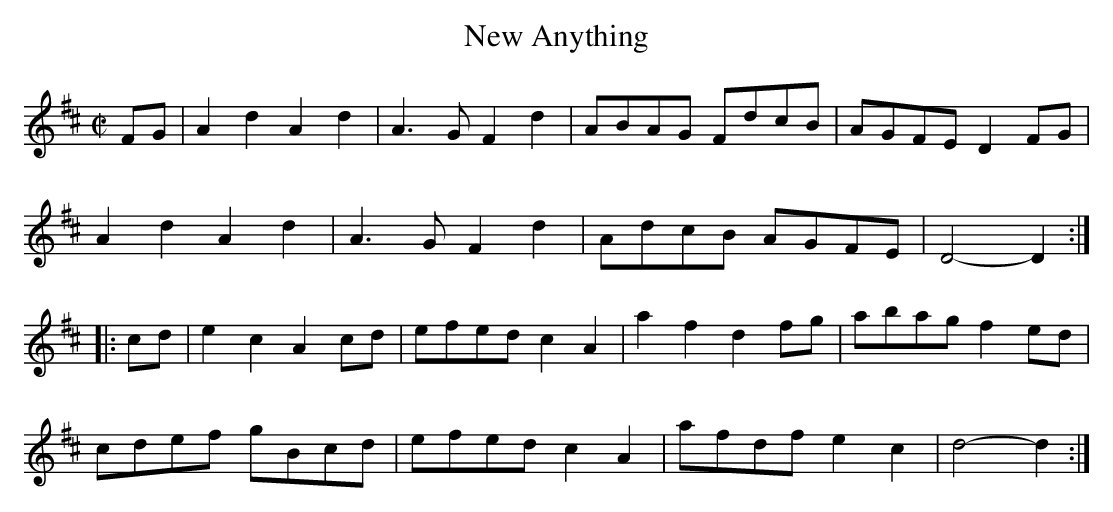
X:1
T:New Anything
M:C|
L:1/8
K:D
FG|A2d2A2d2|A3G F2d2|ABAG FdcB|AGFE D2 FG|
A2d2A2d2|A3G F2d2|AdcB AGFE|D4-D2:|
|:cd|e2c2A2 cd|efed c2A2|a2f2d2fg|abag f2 ed|
cdef gBcd|efed c2A2|afdf e2c2|d4-d2:|]
